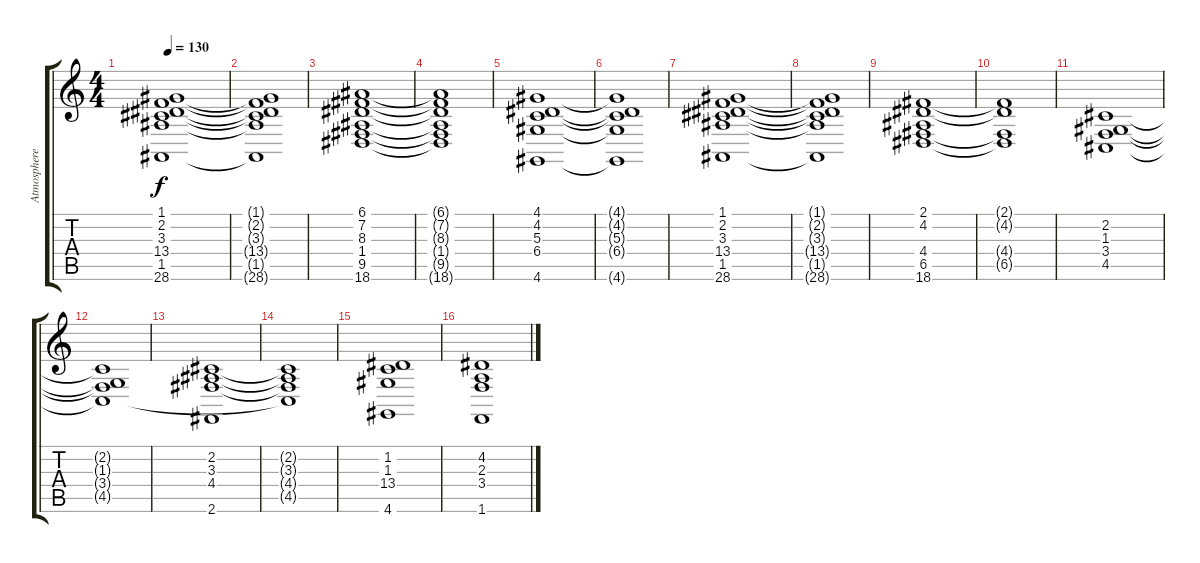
\track ("Atmosphere" "Atmosphere") {instrument synthstrings2}
\staff {score tabs}
\tuning (E4 B3 G3 D3 A2 E2) {hide}
\ts (4 4)
\tempo 130
\clef g2
\ks c
(1.1 2.2 3.3 13.4 1.5 28.6).1{dy f} |
(1.1{t} 2.2{t} 3.3{t} 13.4{t} 1.5{t} 28.6{t}).1 |
(6.1 7.2 8.3 1.4 9.5 18.6).1 |
(6.1{t} 7.2{t} 8.3{t} 1.4{t} 9.5{t} 18.6{t}).1 |
(4.1 4.2 5.3 6.4 4.6).1 |
(4.1{t} 4.2{t} 5.3{t} 6.4{t} 4.6{t}).1 |
(1.1 2.2 3.3 13.4 1.5 28.6).1 |
(1.1{t} 2.2{t} 3.3{t} 13.4{t} 1.5{t} 28.6{t}).1 |
(2.1 4.2 4.4 6.5 18.6).1 |
(2.1{t} 4.2{t} 4.4{t} 6.5{t}).1 |
(2.2 1.3 3.4 4.5).1 |
(2.2{t} 1.3{t} 3.4{t} 4.5{t}).1 |
(2.2 3.3 4.4 2.6).1 |
(2.2{t} 3.3{t} 4.4{t} 4.5{t}).1 |
(1.2 1.3 13.4 4.6).1 |
(4.2 2.3 3.4 1.6).1
